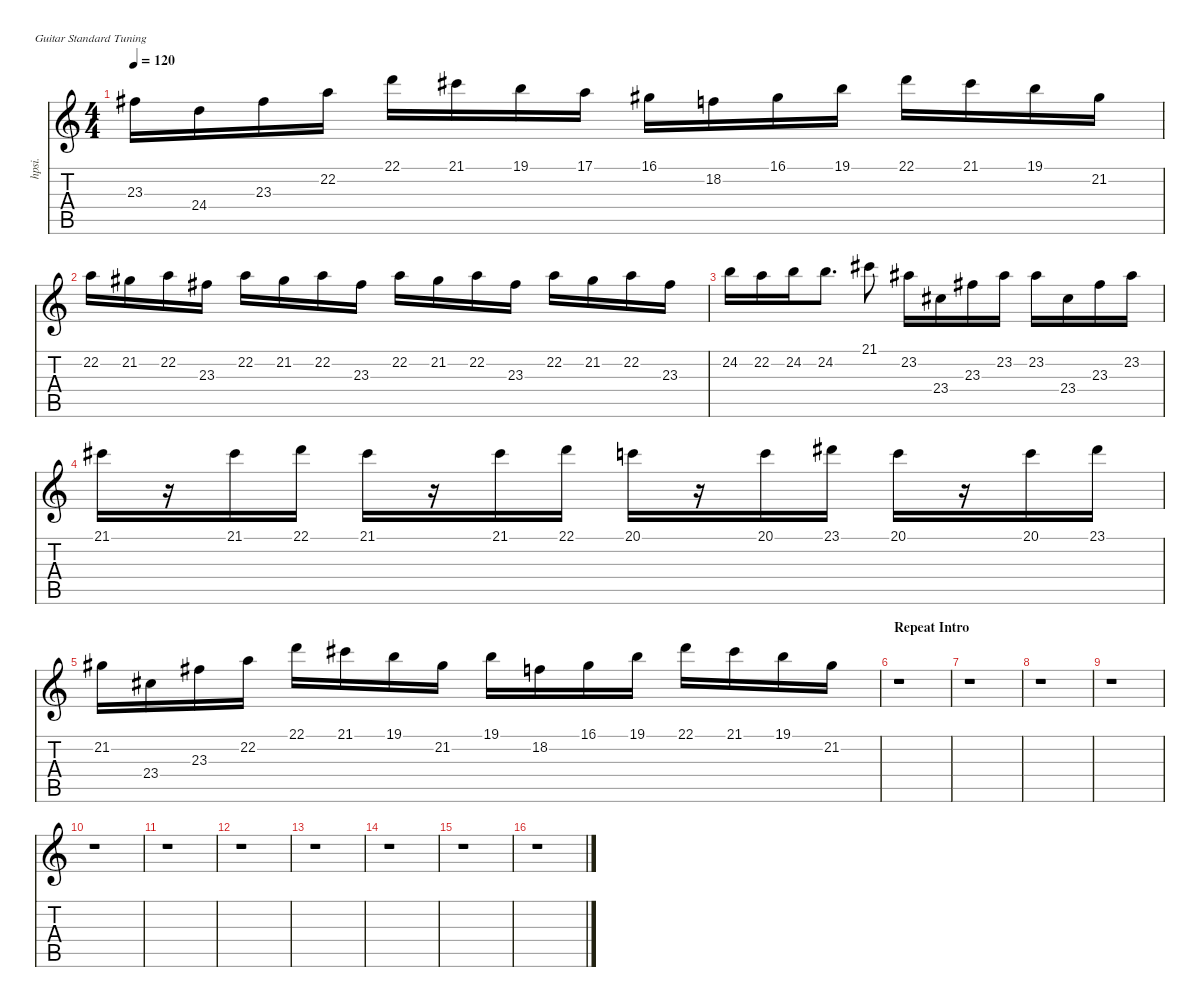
\defaultSystemsLayout 4
\hideDynamics
\bracketExtendMode nobrackets
\track ("Harpsichord" "hpsi.") {instrument harpsichord}
\staff {score tabs}
\tuning (E4 B3 G3 D3 A2 E2)
\ts (4 4)
\tempo 120
\clef g2
\ks c
23.3{acc #}.16{dy f beam Down} 24.4.16{beam Down} 23.3{acc #}.16{beam Down} 22.2.16{beam Down} 22.1.16{beam Down} 21.1{acc #}.16{beam Down} 19.1.16{beam Down} 17.1.16{beam Down} 16.1{acc #}.16{beam Down} 18.2.16{beam Down} 16.1{acc #}.16{beam Down} 19.1.16{beam Down} 22.1.16{beam Down} 21.1{acc #}.16{beam Down} 19.1.16{beam Down} 21.2{acc #}.16{beam Down} |
22.2.16{beam Down} 21.2{acc #}.16{beam Down} 22.2.16{beam Down} 23.3{acc #}.16{beam Down} 22.2.16{beam Down} 21.2{acc #}.16{beam Down} 22.2.16{beam Down} 23.3{acc #}.16{beam Down} 22.2.16{beam Down} 21.2{acc #}.16{beam Down} 22.2.16{beam Down} 23.3{acc #}.16{beam Down} 22.2.16{beam Down} 21.2{acc #}.16{beam Down} 22.2.16{beam Down} 23.3{acc #}.16{beam Down} |
24.2.16{beam Down} 22.2.16{beam Down} 24.2.16{beam Down} 24.2.8{d beam Down} 21.1{acc #}.8{beam Down} 23.2{acc #}.16{beam Down} 23.4{acc #}.16{beam Down} 23.3{acc #}.16{beam Down} 23.2{acc #}.16{beam Down} 23.2{acc #}.16{beam Down} 23.4{acc #}.16{beam Down} 23.3{acc #}.16{beam Down} 23.2{acc #}.16{beam Down} |
21.1{acc #}.16{beam Down} r.16{beam Down} 21.1{acc #}.16{beam Down} 22.1.16{beam Down} 21.1{acc #}.16{beam Down} r.16{beam Down} 21.1{acc #}.16{beam Down} 22.1.16{beam Down} 20.1.16{beam Down} r.16{beam Down} 20.1.16{beam Down} 23.1{acc #}.16{beam Down} 20.1.16{beam Down} r.16{beam Down} 20.1.16{beam Down} 23.1{acc #}.16{beam Down} |
21.2{acc #}.16{beam Down} 23.4{acc #}.16{beam Down} 23.3{acc #}.16{beam Down} 22.2.16{beam Down} 22.1.16{beam Down} 21.1{acc #}.16{beam Down} 19.1.16{beam Down} 21.2{acc #}.16{beam Down} 19.1.16{beam Down} 18.2.16{beam Down} 16.1{acc #}.16{beam Down} 19.1.16{beam Down} 22.1.16{beam Down} 21.1{acc #}.16{beam Down} 19.1.16{beam Down} 21.2{acc #}.16{beam Down} |
\section ("" "Repeat Intro")
r.1{beam Down} |
r.1{beam Down} |
r.1{beam Down} |
r.1{beam Down} |
r.1{beam Down} |
r.1{beam Down} |
r.1{beam Down} |
r.1{beam Down} |
r.1{beam Down} |
r.1{beam Down} |
r.1{beam Down}
